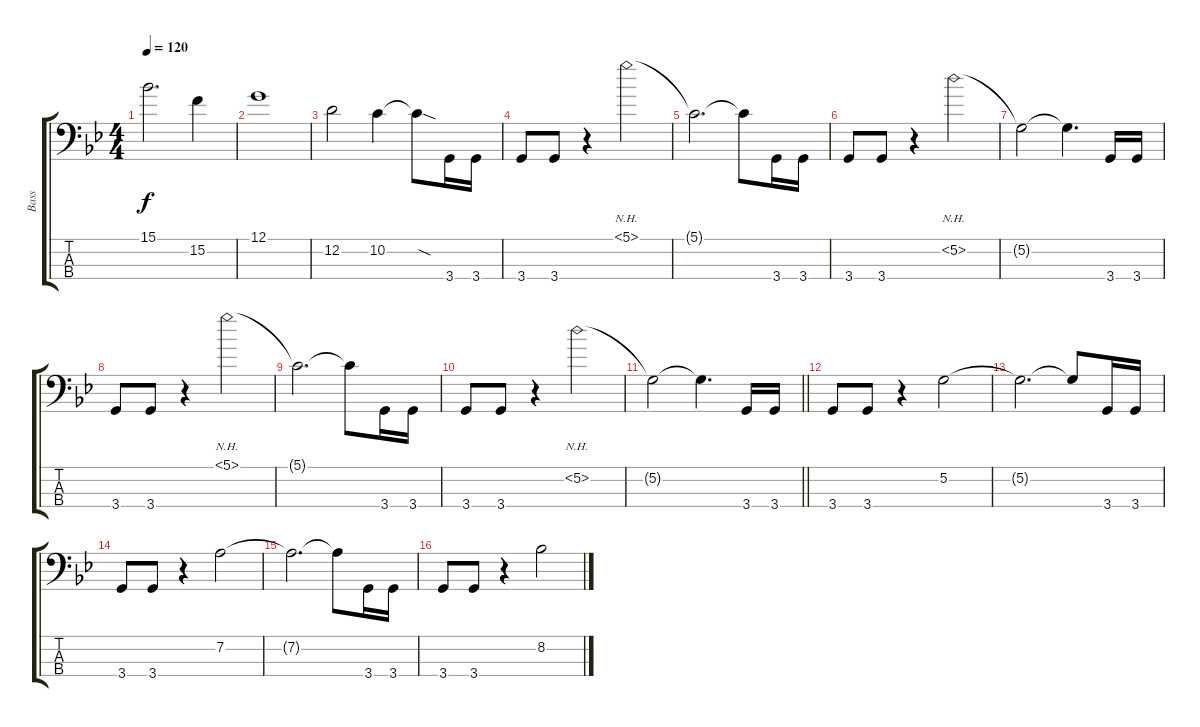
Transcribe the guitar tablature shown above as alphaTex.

\track ("Bass" "Bass") {instrument electricbassfinger}
\staff {score tabs}
\tuning (G2 D2 A1 E1) {hide}
\ts (4 4)
\tempo 120
\clef f4
\ks bb
15.1{t}.2{d dy f} 15.2.4 |
12.1.1 |
12.2.2 10.2.4 10.2{sod t}.8 3.4.16 3.4.16 |
3.4.8 3.4.8 r.4 5.1{nh}.2 |
5.1{t}.2{d} 5.1{t}.8 3.4.16 3.4.16 |
3.4.8 3.4.8 r.4 5.2{nh}.2 |
5.2{t}.2 5.2{t}.4{d} 3.4.16 3.4.16 |
3.4.8 3.4.8 r.4 5.1{nh}.2 |
5.1{t}.2{d} 5.1{t}.8 3.4.16 3.4.16 |
3.4.8 3.4.8 r.4 5.2{nh}.2 |
\barLineRight lightlight
5.2{t}.2 5.2{t}.4{d} 3.4.16 3.4.16 |
3.4.8 3.4.8 r.4 5.2.2 |
5.2{t}.2{d} 5.2{t}.8 3.4.16 3.4.16 |
3.4.8 3.4.8 r.4 7.2.2 |
7.2{t}.2{d} 7.2{t}.8 3.4.16 3.4.16 |
3.4.8 3.4.8 r.4 8.2.2
